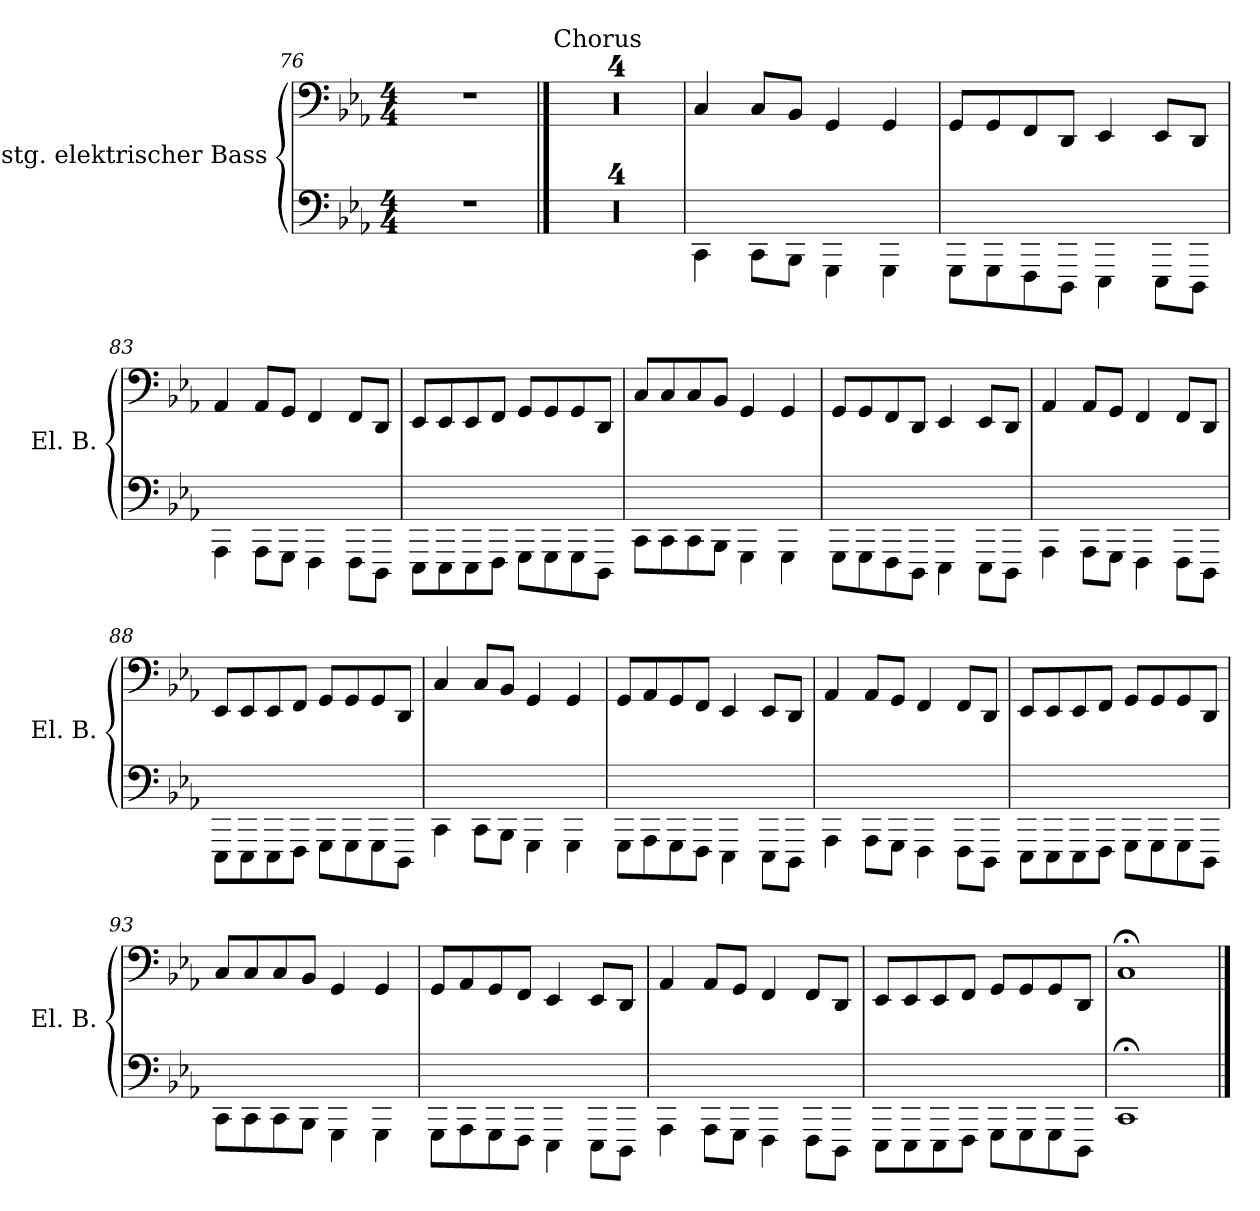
**kern	**kern
*part1	*part1
*staff2	*staff1
*I"5-stg. elektrischer Bass	*
*I'El. B.	*
*	*clefF4
*ITrd7c12	*ITrd7c12
*k[b-e-a-]	*k[b-e-a-]
*M4/4	*M4/4
=76	=76
1r	1r
==77	==77
!	!LO:TX:a:t=Chorus
1r	1r
=78	=78
1r	1r
=79	=79
1r	1r
=80	=80
1r	1r
=81	=81
4CCC\	4CC/
8CCC\L	8CC/L
8BBBB-\J	8BBB-/J
4GGGG\	4GGG/
4GGGG\	4GGG/
=82	=82
8GGGG\L	8GGG/L
8GGGG\	8GGG/
8FFFF\	8FFF/
8DDDD\J	8DDD/J
4EEEE-\	4EEE-/
8EEEE-\L	8EEE-/L
8DDDD\J	8DDD/J
=83	=83
4AAAA-\	4AAA-/
8AAAA-\L	8AAA-/L
8GGGG\J	8GGG/J
4FFFF\	4FFF/
8FFFF\L	8FFF/L
8DDDD\J	8DDD/J
=84	=84
8EEEE-\L	8EEE-/L
8EEEE-\	8EEE-/
8EEEE-\	8EEE-/
8FFFF\J	8FFF/J
8GGGG\L	8GGG/L
8GGGG\	8GGG/
8GGGG\	8GGG/
8DDDD\J	8DDD/J
=85	=85
8CCC\L	8CC/L
8CCC\	8CC/
8CCC\	8CC/
8BBBB-\J	8BBB-/J
4GGGG\	4GGG/
4GGGG\	4GGG/
=86	=86
8GGGG\L	8GGG/L
8GGGG\	8GGG/
8FFFF\	8FFF/
8DDDD\J	8DDD/J
4EEEE-\	4EEE-/
8EEEE-\L	8EEE-/L
8DDDD\J	8DDD/J
=87	=87
4AAAA-\	4AAA-/
8AAAA-\L	8AAA-/L
8GGGG\J	8GGG/J
4FFFF\	4FFF/
8FFFF\L	8FFF/L
8DDDD\J	8DDD/J
=88	=88
8EEEE-\L	8EEE-/L
8EEEE-\	8EEE-/
8EEEE-\	8EEE-/
8FFFF\J	8FFF/J
8GGGG\L	8GGG/L
8GGGG\	8GGG/
8GGGG\	8GGG/
8DDDD\J	8DDD/J
=89	=89
4CCC\	4CC/
8CCC\L	8CC/L
8BBBB-\J	8BBB-/J
4GGGG\	4GGG/
4GGGG\	4GGG/
=90	=90
8GGGG\L	8GGG/L
8AAAA-\	8AAA-/
8GGGG\	8GGG/
8FFFF\J	8FFF/J
4EEEE-\	4EEE-/
8EEEE-\L	8EEE-/L
8DDDD\J	8DDD/J
=91	=91
4AAAA-\	4AAA-/
8AAAA-\L	8AAA-/L
8GGGG\J	8GGG/J
4FFFF\	4FFF/
8FFFF\L	8FFF/L
8DDDD\J	8DDD/J
=92	=92
8EEEE-\L	8EEE-/L
8EEEE-\	8EEE-/
8EEEE-\	8EEE-/
8FFFF\J	8FFF/J
8GGGG\L	8GGG/L
8GGGG\	8GGG/
8GGGG\	8GGG/
8DDDD\J	8DDD/J
=93	=93
8CCC\L	8CC/L
8CCC\	8CC/
8CCC\	8CC/
8BBBB-\J	8BBB-/J
4GGGG\	4GGG/
4GGGG\	4GGG/
=94	=94
8GGGG\L	8GGG/L
8AAAA-\	8AAA-/
8GGGG\	8GGG/
8FFFF\J	8FFF/J
4EEEE-\	4EEE-/
8EEEE-\L	8EEE-/L
8DDDD\J	8DDD/J
=95	=95
4AAAA-\	4AAA-/
8AAAA-\L	8AAA-/L
8GGGG\J	8GGG/J
4FFFF\	4FFF/
8FFFF\L	8FFF/L
8DDDD\J	8DDD/J
=96	=96
8EEEE-\L	8EEE-/L
8EEEE-\	8EEE-/
8EEEE-\	8EEE-/
8FFFF\J	8FFF/J
8GGGG\L	8GGG/L
8GGGG\	8GGG/
8GGGG\	8GGG/
8DDDD\J	8DDD/J
=97	=97
1CCC;<	1CC;<
==	==
*-	*-
